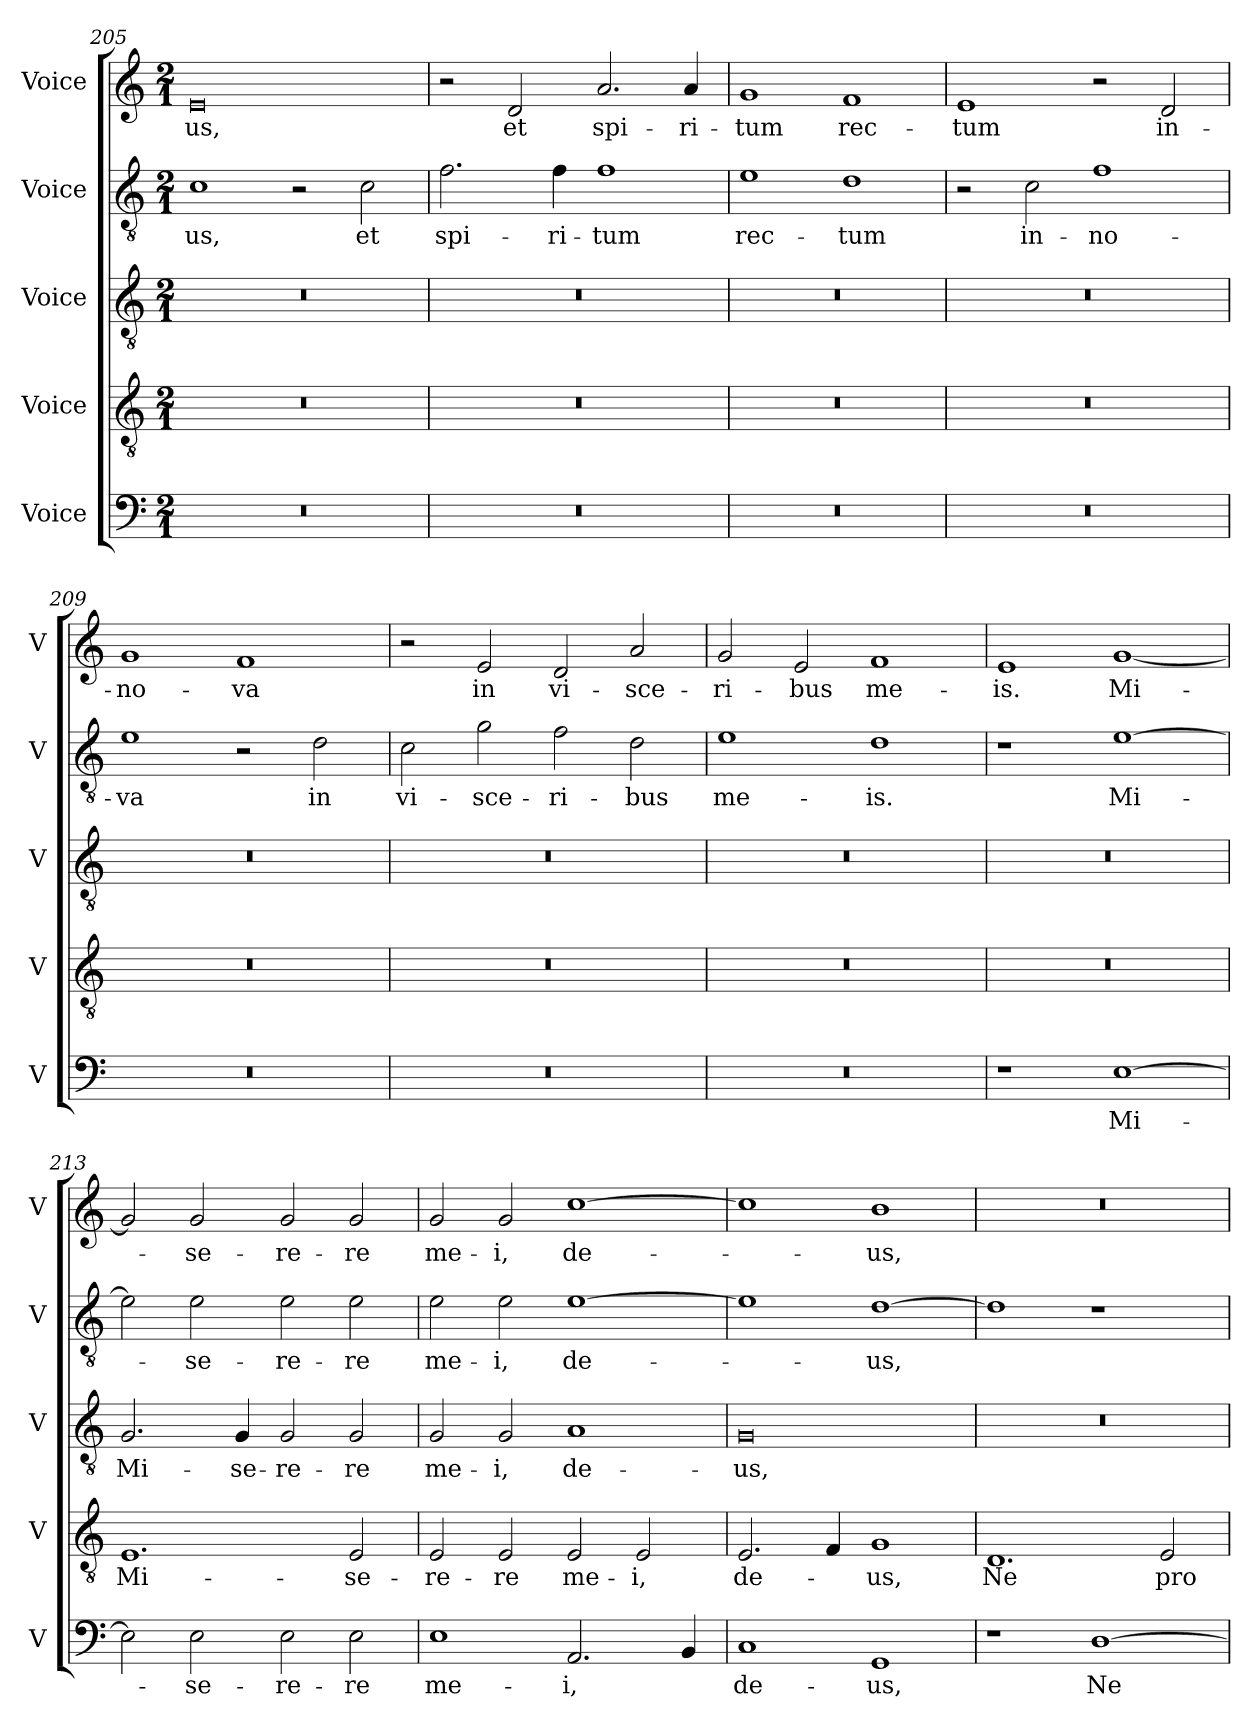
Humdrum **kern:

**kern	**text	**kern	**text	**kern	**text	**kern	**text	**kern	**text
*part5	*part5	*part4	*part4	*part3	*part3	*part2	*part2	*part1	*part1
*staff5	*staff5	*staff4	*staff4	*staff3	*staff3	*staff2	*staff2	*staff1	*staff1
*I"Voice	*	*I"Voice	*	*I"Voice	*	*I"Voice	*	*I"Voice	*
*I'V	*	*I'V	*	*I'V	*	*I'V	*	*I'V	*
*clefF4	*	*clefGv2	*	*clefGv2	*	*clefGv2	*	*clefG2	*
*k[]	*	*k[]	*	*k[]	*	*k[]	*	*k[]	*
*M2/1	*	*M2/1	*	*M2/1	*	*M2/1	*	*M2/1	*
=205	=205	=205	=205	=205	=205	=205	=205	=205	=205
!	!	!	!	!	!	!	!LO:LY:b	!	!LO:LY:b
0r	.	0r	.	0r	.	1c	-us,	0e	-us,
.	.	.	.	.	.	2r	.	.	.
!	!	!	!	!	!	!	!LO:LY:b	!	!
.	.	.	.	.	.	2c\	et	.	.
=206	=206	=206	=206	=206	=206	=206	=206	=206	=206
!	!	!	!	!	!	!	!LO:LY:b	!	!
0r	.	0r	.	0r	.	2.f\	spi-	2r	.
!	!	!	!	!	!	!	!	!	!LO:LY:b
.	.	.	.	.	.	.	.	2d/	et
!	!	!	!	!	!	!	!LO:LY:b	!	!
.	.	.	.	.	.	4f\	-ri-	.	.
!	!	!	!	!	!	!	!LO:LY:b	!	!LO:LY:b
.	.	.	.	.	.	1f	-tum	2.a/	spi-
!	!	!	!	!	!	!	!	!	!LO:LY:b
.	.	.	.	.	.	.	.	4a/	-ri-
=207	=207	=207	=207	=207	=207	=207	=207	=207	=207
!	!	!	!	!	!	!	!LO:LY:b	!	!LO:LY:b
0r	.	0r	.	0r	.	1e	rec-	1g	-tum
!	!	!	!	!	!	!	!LO:LY:b	!	!LO:LY:b
.	.	.	.	.	.	1d	-tum	1f	rec-
!!LO:PB:g=z
=208	=208	=208	=208	=208	=208	=208	=208	=208	=208
!	!	!	!	!	!	!	!	!	!LO:LY:b
0r	.	0r	.	0r	.	2r	.	1e	-tum
!	!	!	!	!	!	!	!LO:LY:b	!	!
.	.	.	.	.	.	2c\	in-	.	.
!	!	!	!	!	!	!	!LO:LY:b	!	!
.	.	.	.	.	.	1f	-no-	2r	.
!	!	!	!	!	!	!	!	!	!LO:LY:b
.	.	.	.	.	.	.	.	2d/	in-
=209	=209	=209	=209	=209	=209	=209	=209	=209	=209
!	!	!	!	!	!	!	!LO:LY:b	!	!LO:LY:b
0r	.	0r	.	0r	.	1e	-va	1g	-no-
!	!	!	!	!	!	!	!	!	!LO:LY:b
.	.	.	.	.	.	2r	.	1f	-va
!	!	!	!	!	!	!	!LO:LY:b	!	!
.	.	.	.	.	.	2d\	in	.	.
=210	=210	=210	=210	=210	=210	=210	=210	=210	=210
!	!	!	!	!	!	!	!LO:LY:b	!	!
0r	.	0r	.	0r	.	2c\	vi-	2r	.
!	!	!	!	!	!	!	!LO:LY:b	!	!LO:LY:b
.	.	.	.	.	.	2g\	-sce-	2e/	in
!	!	!	!	!	!	!	!LO:LY:b	!	!LO:LY:b
.	.	.	.	.	.	2f\	-ri-	2d/	vi-
!	!	!	!	!	!	!	!LO:LY:b	!	!LO:LY:b
.	.	.	.	.	.	2d\	-bus	2a/	-sce-
=211	=211	=211	=211	=211	=211	=211	=211	=211	=211
!	!	!	!	!	!	!	!LO:LY:b	!	!LO:LY:b
0r	.	0r	.	0r	.	1e	me-	2g/	-ri-
!	!	!	!	!	!	!	!	!	!LO:LY:b
.	.	.	.	.	.	.	.	2e/	-bus
!	!	!	!	!	!	!	!LO:LY:b	!	!LO:LY:b
.	.	.	.	.	.	1d	-is.	1f	me-
!!LO:LB:g=z
=212	=212	=212	=212	=212	=212	=212	=212	=212	=212
!	!	!	!	!	!	!	!	!	!LO:LY:b
1r	.	0r	.	0r	.	1r	.	1e	-is.
!	!LO:LY:b	!	!	!	!	!	!LO:LY:b	!	!LO:LY:b
[1E	Mi-	.	.	.	.	[1e	Mi-	[1g	Mi-
=213	=213	=213	=213	=213	=213	=213	=213	=213	=213
!	!	!	!LO:LY:b	!	!LO:LY:b	!	!	!	!
2E\]	.	1.E	Mi-	2.G/	Mi-	2e\]	.	2g/]	.
!	!LO:LY:b	!	!	!	!	!	!LO:LY:b	!	!LO:LY:b
2E\	-se-	.	.	.	.	2e\	-se-	2g/	-se-
!	!	!	!	!	!LO:LY:b	!	!	!	!
.	.	.	.	4G/	-se-	.	.	.	.
!	!LO:LY:b	!	!	!	!LO:LY:b	!	!LO:LY:b	!	!LO:LY:b
2E\	-re-	.	.	2G/	-re-	2e\	-re-	2g/	-re-
!	!LO:LY:b	!	!LO:LY:b	!	!LO:LY:b	!	!LO:LY:b	!	!LO:LY:b
2E\	-re	2E/	-se-	2G/	-re	2e\	-re	2g/	-re
=214	=214	=214	=214	=214	=214	=214	=214	=214	=214
!	!LO:LY:b	!	!LO:LY:b	!	!LO:LY:b	!	!LO:LY:b	!	!LO:LY:b
1E	me-	2E/	-re-	2G/	me-	2e\	me-	2g/	me-
!	!	!	!LO:LY:b	!	!LO:LY:b	!	!LO:LY:b	!	!LO:LY:b
.	.	2E/	-re	2G/	-i,	2e\	-i,	2g/	-i,
!	!LO:LY:b	!	!LO:LY:b	!	!LO:LY:b	!	!LO:LY:b	!	!LO:LY:b
2.AA/	-i,	2E/	me-	1A	de-	[1e	de-	[1cc	de-
!	!	!	!LO:LY:b	!	!	!	!	!	!
.	.	2E/	-i,	.	.	.	.	.	.
4BB/	.	.	.	.	.	.	.	.	.
=215	=215	=215	=215	=215	=215	=215	=215	=215	=215
!	!LO:LY:b	!	!LO:LY:b	!	!LO:LY:b	!	!	!	!
1C	de-	2.E/	de-	0G	-us,	1e]	.	1cc]	.
.	.	4F/	.	.	.	.	.	.	.
!	!LO:LY:b	!	!LO:LY:b	!	!	!	!LO:LY:b	!	!LO:LY:b
1GG	-us,	1G	-us,	.	.	[1d	-us,	1b	-us,
!!LO:LB:g=z
=216	=216	=216	=216	=216	=216	=216	=216	=216	=216
!	!	!	!LO:LY:b	!	!	!	!	!	!
1r	.	1.D	Ne	0r	.	1d]	.	0r	.
!	!LO:LY:b	!	!	!	!	!	!	!	!
[1D	Ne	.	.	.	.	1r	.	.	.
!	!	!	!LO:LY:b	!	!	!	!	!	!
.	.	2E/	pro-	.	.	.	.	.	.
=	=	=	=	=	=	=	=	=	=
*-	*-	*-	*-	*-	*-	*-	*-	*-	*-
